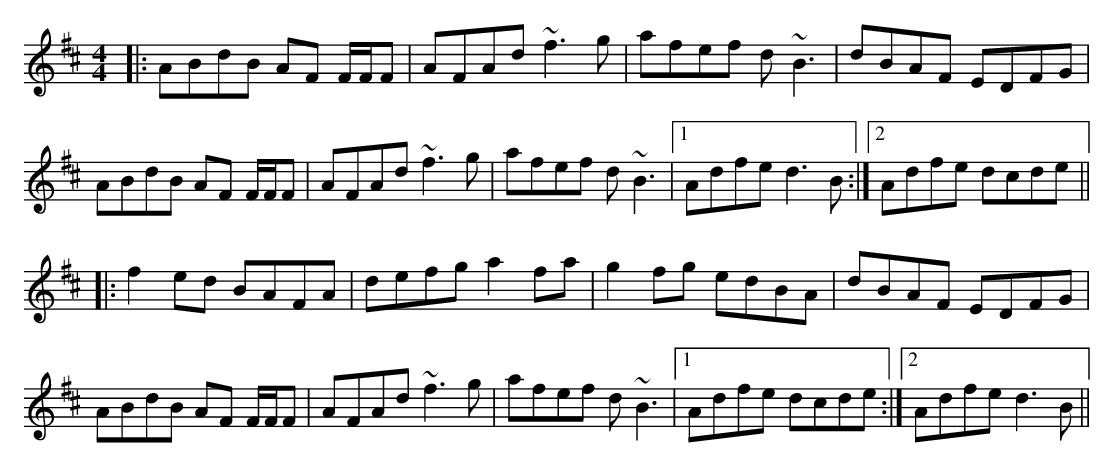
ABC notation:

X:1
M:4/4
K:D
|:ABdB AF F/F/F|AFAd ~f3g|afef d~B3|dBAF EDFG|
ABdB AF F/F/F|AFAd ~f3g|afef d~B3|1 Adfe d3B:|2 Adfe dcde||
|:f2ed BAFA|defg a2fa|g2fg edBA|dBAF EDFG|
ABdB AF F/F/F|AFAd ~f3g|afef d~B3|1 Adfe dcde:|2 Adfe d3B||
